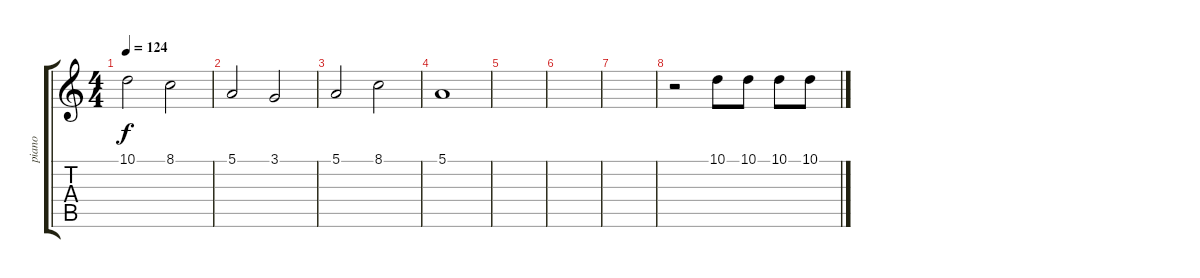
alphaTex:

\track ("piano" "piano") {instrument electricgrandpiano}
\staff {score tabs}
\tuning (E4 B3 G3 D3 A2 E2) {hide}
\ts (4 4)
\tempo 124
\clef g2
\ks c
10.1.2{dy f} 8.1.2 |
5.1.2 3.1.2 |
5.1.2 8.1.2 |
5.1.1 |
|
|
|
r.2 10.1.8 10.1.8 10.1.8 10.1.8
